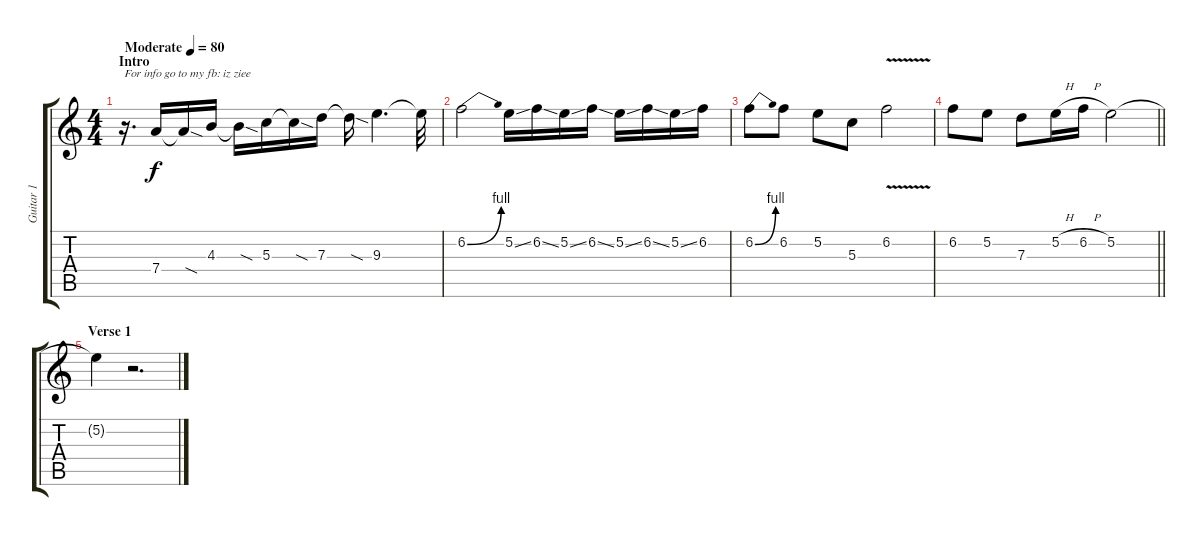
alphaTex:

\track ("Guitar 1" "Guitar 1") {instrument distortionguitar}
\staff {score tabs}
\tuning (E4 B3 G3 D3 A2 E2) {hide}
\ts (4 4)
\section ("" "Intro")
\tempo (80 "Moderate")
\clef g2
\ks c
r.16{d txt "For info go to my fb: iz ziee" dy f instrument distortionguitar} 7.4.16 7.4{sod t}.16 4.3.16 4.3{sod t}.16 5.3.16 5.3{sod t}.16 7.3.16 7.3{sod t}.16 9.3.4{d} 9.3{t}.32 |
6.2{be (bend 0 0 60 4)}.2 5.2{ss}.16 6.2{ss}.16 5.2{ss}.16 6.2{ss}.16 5.2{ss}.16 6.2{ss}.16 5.2{ss}.16 6.2.16 |
6.2{be (bend 0 0 60 4)}.8 6.2.8 5.2.8 5.3.8 6.2{v}.2 |
\barLineRight lightlight
6.2.8 5.2.8 7.3.8 5.2{h}.16 6.2{h}.16 5.2.2 |
\section ("" "Verse 1")
5.2{t}.4 r.2{d}
